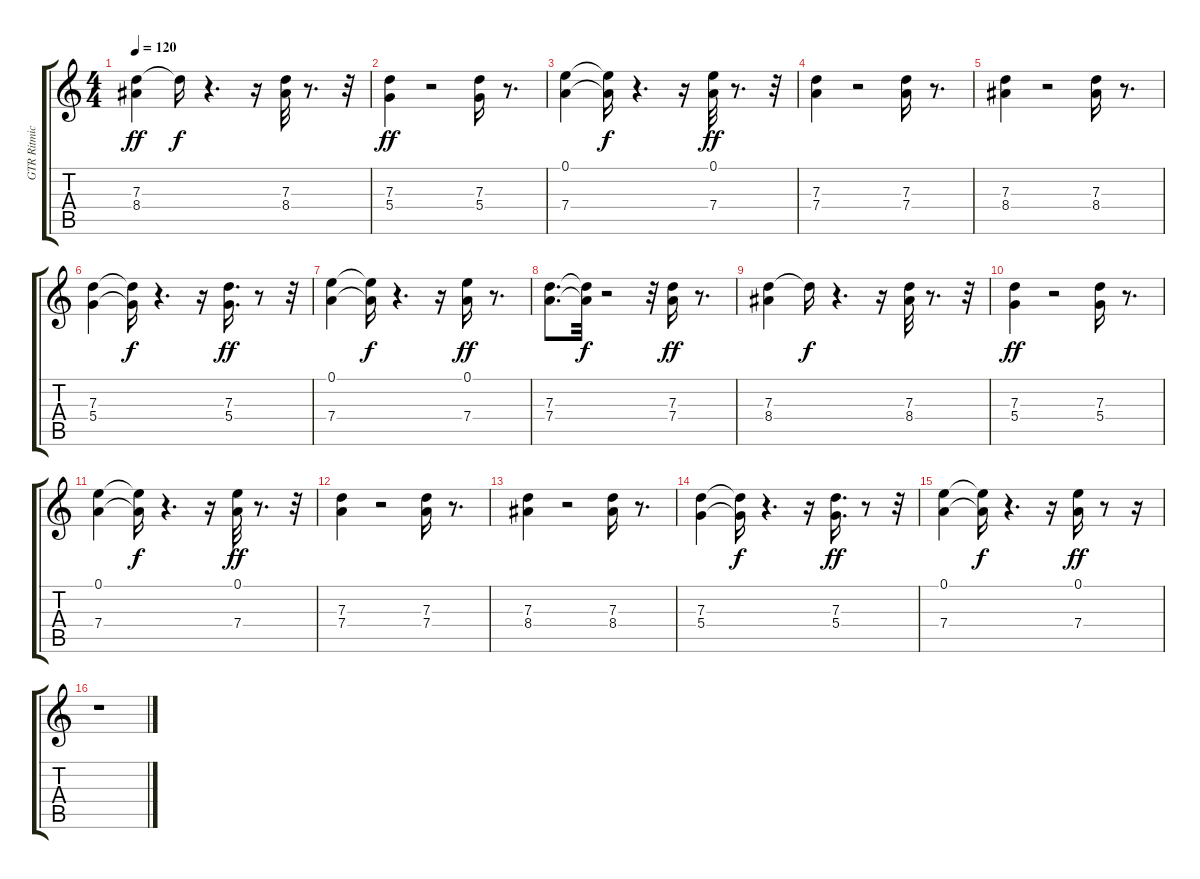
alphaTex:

\track ("GTR Ritmica" "GTR Ritmic") {instrument distortionguitar}
\staff {score tabs}
\tuning (E4 B3 G3 D3 A2 E2) {hide}
\ts (4 4)
\tempo 120
\clef g2
\ks c
(7.3 8.4).4{dy ff} 7.3{t}.16{dy f} r.4{d} r.16 (7.3 8.4).32 r.8{d} r.32 |
(7.3 5.4).4{dy ff} r.2 (7.3 5.4).16 r.8{d} |
(0.1 7.4).4 (0.1{t} 7.4{t}).16{dy f} r.4{d} r.16 (0.1 7.4).32{dy ff} r.8{d} r.32 |
(7.3 7.4).4 r.2 (7.3 7.4).16 r.8{d} |
(7.3 8.4).4 r.2 (7.3 8.4).16 r.8{d} |
(7.3 5.4).4 (7.3{t} 5.4{t}).16{dy f} r.4{d} r.16 (7.3 5.4).16{d dy ff} r.8 r.32 |
(0.1 7.4).4 (0.1{t} 7.4{t}).16{dy f} r.4{d} r.16 (0.1 7.4).16{dy ff} r.8{d} |
(7.3 7.4).8{d} (7.3{t} 7.4{t}).32{dy f} r.2 r.32 (7.3 7.4).16{dy ff} r.8{d} |
(7.3 8.4).4 7.3{t}.16{dy f} r.4{d} r.16 (7.3 8.4).32 r.8{d} r.32 |
(7.3 5.4).4{dy ff} r.2 (7.3 5.4).16 r.8{d} |
(0.1 7.4).4 (0.1{t} 7.4{t}).16{dy f} r.4{d} r.16 (0.1 7.4).32{dy ff} r.8{d} r.32 |
(7.3 7.4).4 r.2 (7.3 7.4).16 r.8{d} |
(7.3 8.4).4 r.2 (7.3 8.4).16 r.8{d} |
(7.3 5.4).4 (7.3{t} 5.4{t}).16{dy f} r.4{d} r.16 (7.3 5.4).16{d dy ff} r.8 r.32 |
(0.1 7.4).4 (0.1{t} 7.4{t}).16{dy f} r.4{d} r.16 (0.1 7.4).16{dy ff} r.8 r.16 |
r.1
